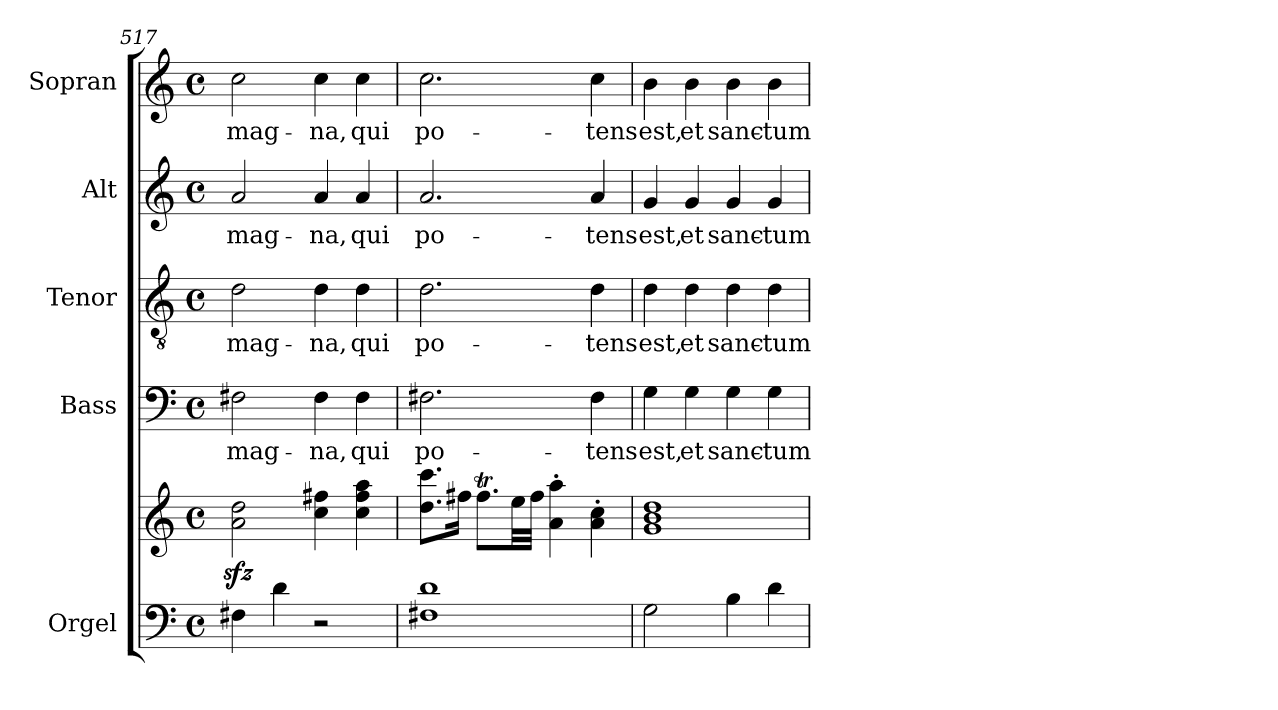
**kern	**kern	**kern	**text	**kern	**text	**kern	**text	**kern	**text
*part5	*part5	*part4	*part4	*part3	*part3	*part2	*part2	*part1	*part1
*staff6	*staff5	*staff4	*staff4	*staff3	*staff3	*staff2	*staff2	*staff1	*staff1
*I"Orgel	*	*I"Bass	*	*I"Tenor	*	*I"Alt	*	*I"Sopran	*
*I'Org.	*	*I'B.	*	*I'T.	*	*I'A.	*	*I'S.	*
*clefF4	*clefG2	*clefF4	*	*clefGv2	*	*clefG2	*	*clefG2	*
*k[]	*k[]	*k[]	*	*k[]	*	*k[]	*	*k[]	*
*C:	*C:	*C:	*	*C:	*	*C:	*	*C:	*
*M4/4	*M4/4	*M4/4	*	*M4/4	*	*M4/4	*	*M4/4	*
*met(c)	*met(c)	*met(c)	*	*met(c)	*	*met(c)	*	*met(c)	*
=517	=517	=517	=517	=517	=517	=517	=517	=517	=517
!	!	!	!LO:LY:b	!	!LO:LY:b	!	!LO:LY:b	!	!LO:LY:b
4F#X\	2a\zz< 2dd\zz<	2F#X\	mag-	2d\	mag-	2a/	mag-	2cc\	mag-
4d\	.	.	.	.	.	.	.	.	.
!	!	!	!LO:LY:b	!	!LO:LY:b	!	!LO:LY:b	!	!LO:LY:b
2r	4cc\ 4ff#X\	4F#\	-na,	4d\	-na,	4a/	-na,	4cc\	-na,
!	!	!	!LO:LY:b	!	!LO:LY:b	!	!LO:LY:b	!	!LO:LY:b
.	4cc\ 4ff#\ 4aa\	4F#\	qui	4d\	qui	4a/	qui	4cc\	qui
!!LO:LB:g=z
=518	=518	=518	=518	=518	=518	=518	=518	=518	=518
!	!	!	!LO:LY:b	!	!LO:LY:b	!	!LO:LY:b	!	!LO:LY:b
1F#X 1d	8.dd\ 8.ccc\L	2.F#X\	po-	2.d\	po-	2.a/	po-	2.cc\	po-
.	16ff#X\Jk	.	.	.	.	.	.	.	.
.	8.ff#t\L	.	.	.	.	.	.	.	.
.	32ee\LL	.	.	.	.	.	.	.	.
.	32ff#\JJJ	.	.	.	.	.	.	.	.
.	4a\'> 4aa\'>	.	.	.	.	.	.	.	.
!	!	!	!LO:LY:b	!	!LO:LY:b	!	!LO:LY:b	!	!LO:LY:b
.	4a\'> 4cc\'>	4F#\	-tens	4d\	-tens	4a/	-tens	4cc\	-tens
=519	=519	=519	=519	=519	=519	=519	=519	=519	=519
!	!	!	!LO:LY:b	!	!LO:LY:b	!	!LO:LY:b	!	!LO:LY:b
2G\	1g 1b 1dd	4G\	est,	4d\	est,	4g/	est,	4b\	est,
!	!	!	!LO:LY:b	!	!LO:LY:b	!	!LO:LY:b	!	!LO:LY:b
.	.	4G\	et	4d\	et	4g/	et	4b\	et
!	!	!	!LO:LY:b	!	!LO:LY:b	!	!LO:LY:b	!	!LO:LY:b
4B\	.	4G\	sanc-	4d\	sanc-	4g/	sanc-	4b\	sanc-
!	!	!	!LO:LY:b	!	!LO:LY:b	!	!LO:LY:b	!	!LO:LY:b
4d\	.	4G\	-tum	4d\	-tum	4g/	-tum	4b\	-tum
=	=	=	=	=	=	=	=	=	=
*-	*-	*-	*-	*-	*-	*-	*-	*-	*-
